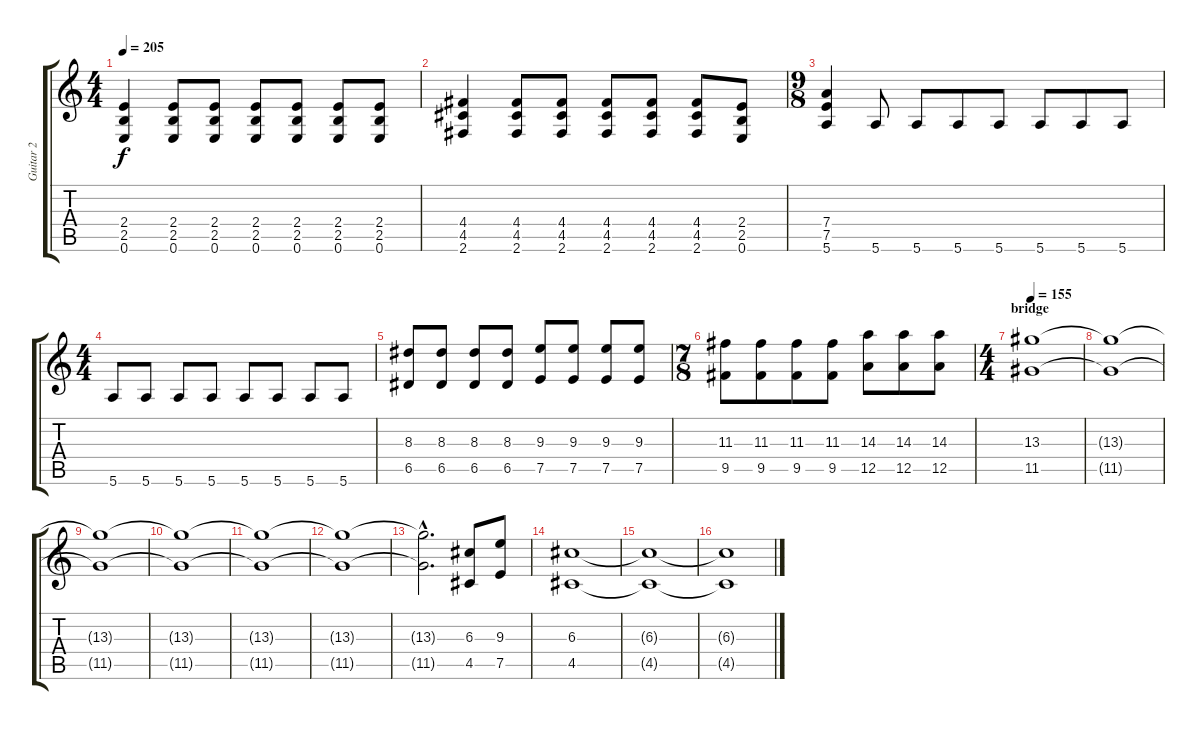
\track ("Guitar 2" "Guitar 2") {instrument distortionguitar}
\staff {score tabs}
\tuning (E4 B3 G3 D3 A2 E2) {hide}
\ts (4 4)
\tempo 205
\clef g2
\ks c
(2.4 2.5 0.6).4{dy f} (2.4 2.5 0.6).8 (2.4 2.5 0.6).8 (2.4 2.5 0.6).8 (2.4 2.5 0.6).8 (2.4 2.5 0.6).8 (2.4 2.5 0.6).8 |
(4.4 4.5 2.6).4 (4.4 4.5 2.6).8 (4.4 4.5 2.6).8 (4.4 4.5 2.6).8 (4.4 4.5 2.6).8 (4.4 4.5 2.6).8 (2.4 2.5 0.6).8 |
\ts (9 8)
(7.4 7.5 5.6).4 5.6.8 5.6.8 5.6.8 5.6.8 5.6.8 5.6.8 5.6.8 |
\ts (4 4)
5.6.8 5.6.8 5.6.8 5.6.8 5.6.8 5.6.8 5.6.8 5.6.8 |
(8.3 6.5).8 (8.3 6.5).8 (8.3 6.5).8 (8.3 6.5).8 (9.3 7.5).8 (9.3 7.5).8 (9.3 7.5).8 (9.3 7.5).8 |
\ts (7 8)
(11.3 9.5).8 (11.3 9.5).8 (11.3 9.5).8 (11.3 9.5).8 (14.3 12.5).8 (14.3 12.5).8 (14.3 12.5).8 |
\ts (4 4)
\section ("" "bridge")
\tempo 155
(13.3 11.5).1 |
(13.3{t} 11.5{t}).1 |
(13.3{t} 11.5{t}).1 |
(13.3{t} 11.5{t}).1 |
(13.3{t} 11.5{t}).1 |
(13.3{t} 11.5{t}).1 |
(13.3{hac t} 11.5{hac t}).2{d} (6.3 4.5).8 (9.3 7.5).8 |
(6.3 4.5).1 |
(6.3{t} 4.5{t}).1 |
(6.3{t} 4.5{t}).1
